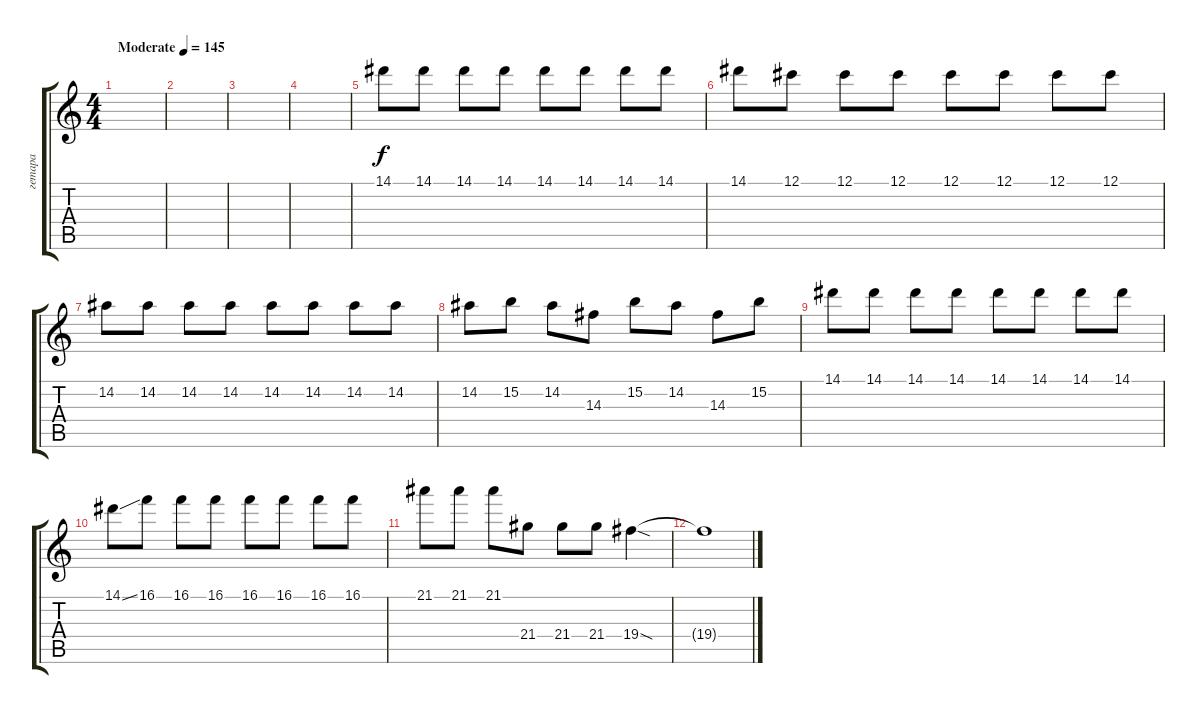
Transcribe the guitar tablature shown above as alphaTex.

\track ("гетара " "гетара ") {instrument distortionguitar}
\staff {score tabs}
\tuning (Db4 Ab3 E3 B2 Gb2 B1) {hide}
\ts (4 4)
\tempo (145 "Moderate")
\clef g2
\ks c
|
|
|
|
14.1.8{instrument electricguitarclean} 14.1.8 14.1.8 14.1.8 14.1.8 14.1.8 14.1.8 14.1.8 |
14.1.8 12.1.8 12.1.8 12.1.8 12.1.8 12.1.8 12.1.8 12.1.8 |
14.2.8 14.2.8 14.2.8 14.2.8 14.2.8 14.2.8 14.2.8 14.2.8 |
14.2.8 15.2.8 14.2.8 14.3.8 15.2.8 14.2.8 14.3.8 15.2.8 |
14.1.8 14.1.8 14.1.8 14.1.8 14.1.8 14.1.8 14.1.8 14.1.8 |
14.1{ss}.8 16.1.8 16.1.8 16.1.8 16.1.8 16.1.8 16.1.8 16.1.8 |
21.1.8 21.1.8 21.1.8 21.4.8 21.4.8 21.4.8 19.4{sod}.4 |
19.4{t}.1{instrument distortionguitar}
